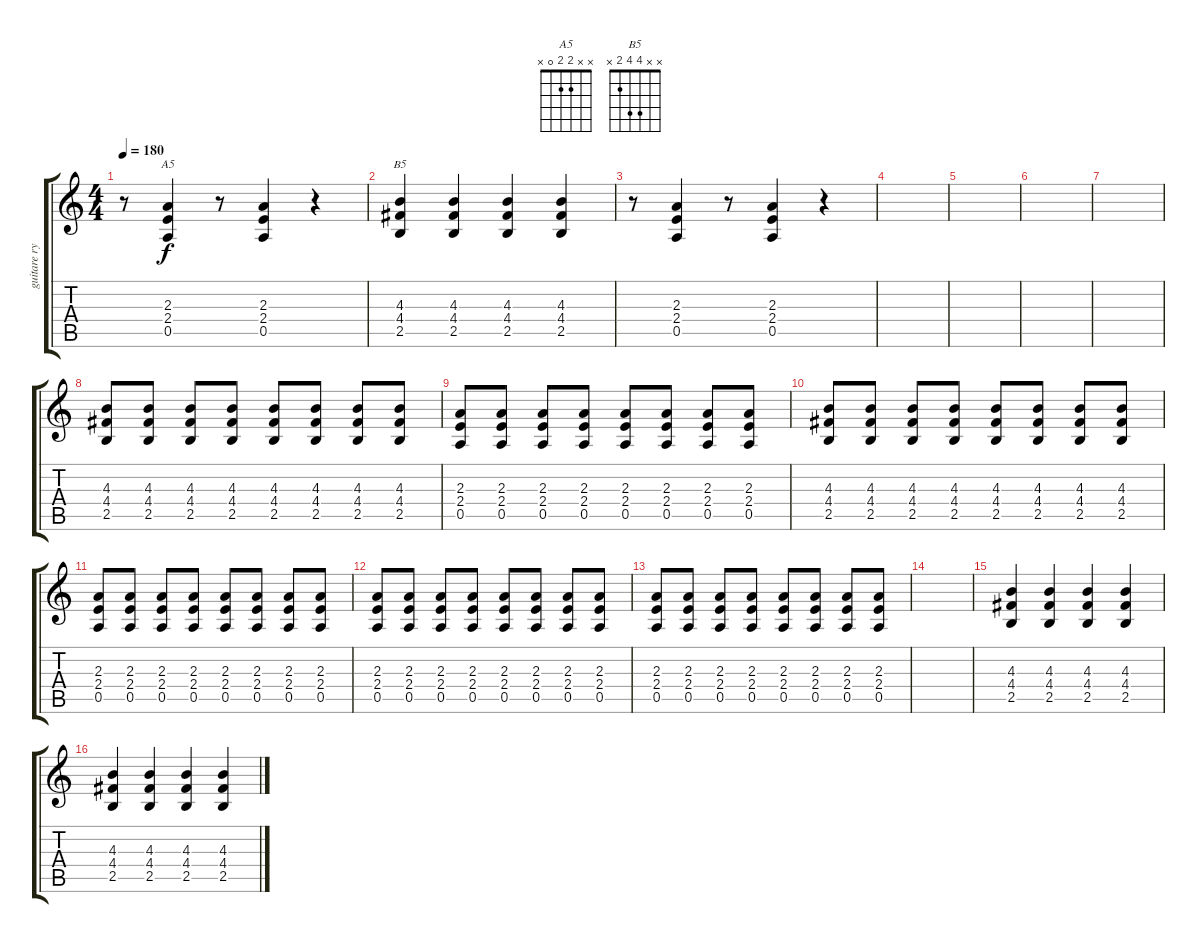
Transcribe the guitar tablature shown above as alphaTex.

\track ("guitare rythmique" "guitare ry") {instrument acousticguitarnylon}
\staff {score tabs}
\tuning (E4 B3 G3 D3 A2 E2) {hide}
\chord ("A5" x x 2 2 0 x)
\chord ("B5" x x 4 4 2 x)
\ts (4 4)
\tempo 180
\clef g2
\ks c
r.8{dy f} (2.3 2.4 0.5).4{ch "A5"} r.8 (2.3 2.4 0.5).4 r.4 |
(4.3 4.4 2.5).4{ch "B5"} (4.3 4.4 2.5).4 (4.3 4.4 2.5).4 (4.3 4.4 2.5).4 |
r.8 (2.3 2.4 0.5).4 r.8 (2.3 2.4 0.5).4 r.4 |
|
|
|
|
(4.3 4.4 2.5).8 (4.3 4.4 2.5).8 (4.3 4.4 2.5).8 (4.3 4.4 2.5).8 (4.3 4.4 2.5).8 (4.3 4.4 2.5).8 (4.3 4.4 2.5).8 (4.3 4.4 2.5).8 |
(2.3 2.4 0.5).8 (2.3 2.4 0.5).8 (2.3 2.4 0.5).8 (2.3 2.4 0.5).8 (2.3 2.4 0.5).8 (2.3 2.4 0.5).8 (2.3 2.4 0.5).8 (2.3 2.4 0.5).8 |
(4.3 4.4 2.5).8 (4.3 4.4 2.5).8 (4.3 4.4 2.5).8 (4.3 4.4 2.5).8 (4.3 4.4 2.5).8 (4.3 4.4 2.5).8 (4.3 4.4 2.5).8 (4.3 4.4 2.5).8 |
(2.3 2.4 0.5).8 (2.3 2.4 0.5).8 (2.3 2.4 0.5).8 (2.3 2.4 0.5).8 (2.3 2.4 0.5).8 (2.3 2.4 0.5).8 (2.3 2.4 0.5).8 (2.3 2.4 0.5).8 |
(2.3 2.4 0.5).8 (2.3 2.4 0.5).8 (2.3 2.4 0.5).8 (2.3 2.4 0.5).8 (2.3 2.4 0.5).8 (2.3 2.4 0.5).8 (2.3 2.4 0.5).8 (2.3 2.4 0.5).8 |
(2.3 2.4 0.5).8 (2.3 2.4 0.5).8 (2.3 2.4 0.5).8 (2.3 2.4 0.5).8 (2.3 2.4 0.5).8 (2.3 2.4 0.5).8 (2.3 2.4 0.5).8 (2.3 2.4 0.5).8 |
|
(4.3 4.4 2.5).4 (4.3 4.4 2.5).4 (4.3 4.4 2.5).4 (4.3 4.4 2.5).4 |
(4.3 4.4 2.5).4 (4.3 4.4 2.5).4 (4.3 4.4 2.5).4 (4.3 4.4 2.5).4
